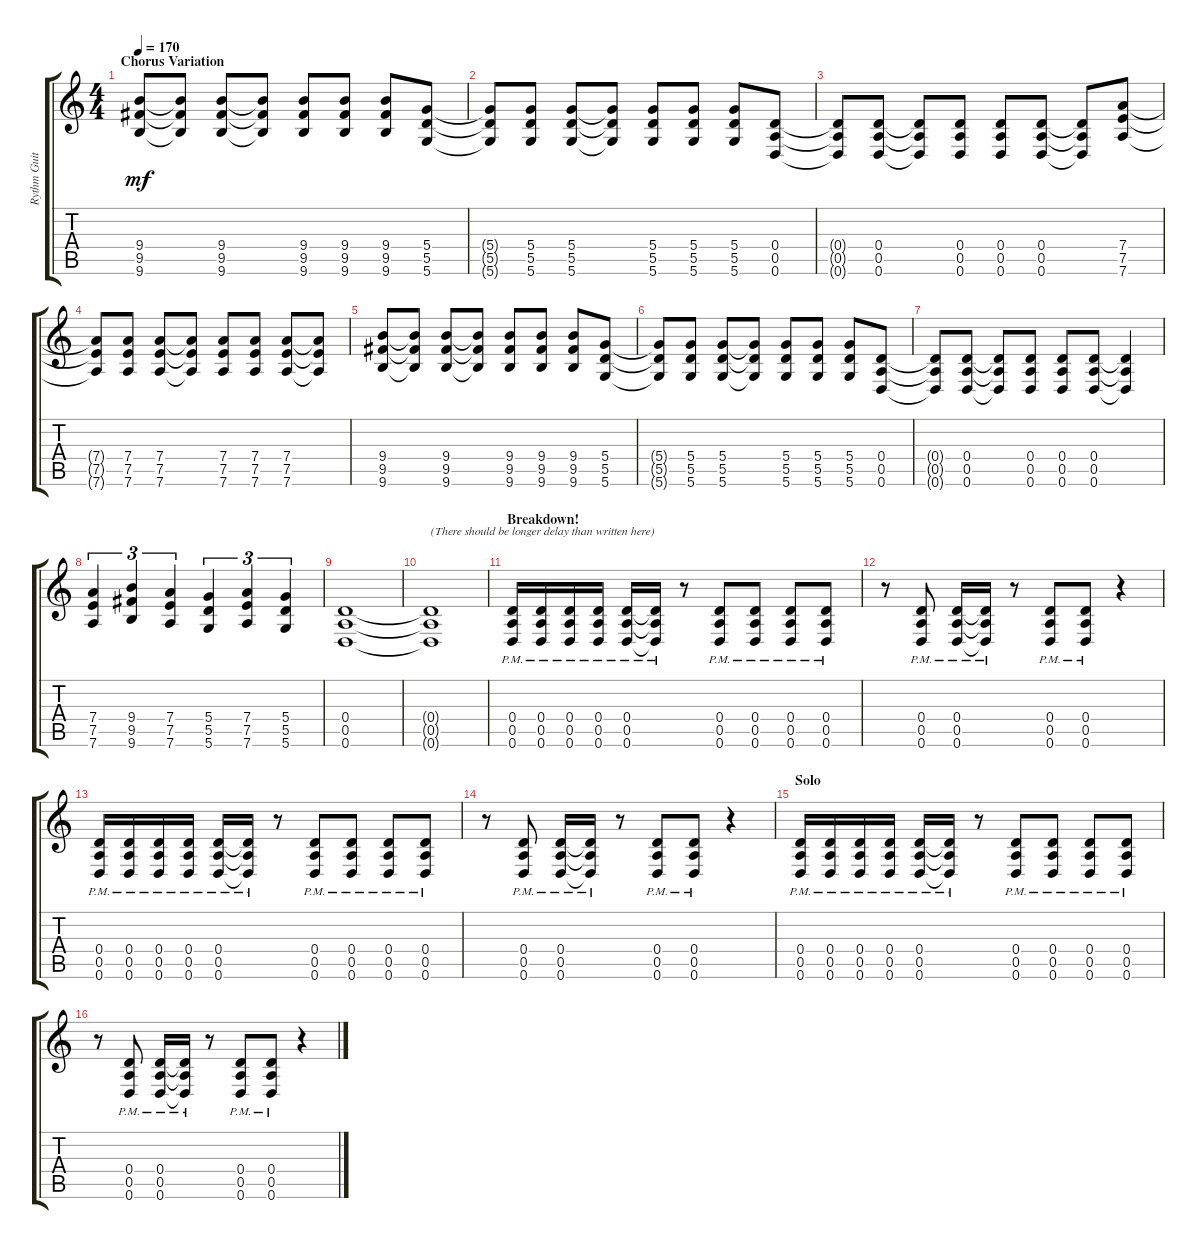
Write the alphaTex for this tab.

\track ("Rythm Guitar" "Rythm Guit") {instrument distortionguitar}
\staff {score tabs}
\tuning (E4 B3 G3 D3 A2 D2) {hide}
\ts (4 4)
\section ("" "Chorus Variation")
\tempo 170
\clef g2
\ks c
(9.4 9.5 9.6).8{dy mf} (9.4{t} 9.5{t} 9.6{t}).8 (9.4 9.5 9.6).8 (9.4{t} 9.5{t} 9.6{t}).8 (9.4 9.5 9.6).8 (9.4 9.5 9.6).8 (9.4 9.5 9.6).8 (5.4 5.5 5.6).8 |
(5.4{t} 5.5{t} 5.6{t}).8 (5.4 5.5 5.6).8 (5.4 5.5 5.6).8 (5.4{t} 5.5{t} 5.6{t}).8 (5.4 5.5 5.6).8 (5.4 5.5 5.6).8 (5.4 5.5 5.6).8 (0.4 0.5 0.6).8 |
(0.4{t} 0.5{t} 0.6{t}).8 (0.4 0.5 0.6).8 (0.4{t} 0.5{t} 0.6{t}).8 (0.4 0.5 0.6).8 (0.4 0.5 0.6).8 (0.4 0.5 0.6).8 (0.4{t} 0.5{t} 0.6{t}).8 (7.4 7.5 7.6).8 |
(7.4{t} 7.5{t} 7.6{t}).8 (7.4 7.5 7.6).8 (7.4 7.5 7.6).8 (7.4{t} 7.5{t} 7.6{t}).8 (7.4 7.5 7.6).8 (7.4 7.5 7.6).8 (7.4 7.5 7.6).8 (7.4{t} 7.5{t} 7.6{t}).8 |
(9.4 9.5 9.6).8 (9.4{t} 9.5{t} 9.6{t}).8 (9.4 9.5 9.6).8 (9.4{t} 9.5{t} 9.6{t}).8 (9.4 9.5 9.6).8 (9.4 9.5 9.6).8 (9.4 9.5 9.6).8 (5.4 5.5 5.6).8 |
(5.4{t} 5.5{t} 5.6{t}).8 (5.4 5.5 5.6).8 (5.4 5.5 5.6).8 (5.4{t} 5.5{t} 5.6{t}).8 (5.4 5.5 5.6).8 (5.4 5.5 5.6).8 (5.4 5.5 5.6).8 (0.4 0.5 0.6).8 |
(0.4{t} 0.5{t} 0.6{t}).8 (0.4 0.5 0.6).8 (0.4{t} 0.5{t} 0.6{t}).8 (0.4 0.5 0.6).8 (0.4 0.5 0.6).8 (0.4 0.5 0.6).8 (0.4{t} 0.5{t} 0.6{t}).4 |
(7.4 7.5 7.6).4{tu (3 2)} (9.4 9.5 9.6).4{tu (3 2)} (7.4 7.5 7.6).4{tu (3 2)} (5.4 5.5 5.6).4{tu (3 2)} (7.4 7.5 7.6).4{tu (3 2)} (5.4 5.5 5.6).4{tu (3 2)} |
(0.4 0.5 0.6).1 |
(0.4{t} 0.5{t} 0.6{t}).1{txt "(There should be longer delay than written here)"} |
\section ("" "Breakdown!")
(0.4{pm} 0.5{pm} 0.6{pm}).16 (0.4{pm} 0.5{pm} 0.6{pm}).16 (0.4{pm} 0.5{pm} 0.6{pm}).16 (0.4{pm} 0.5{pm} 0.6{pm}).16 (0.4{pm} 0.5{pm} 0.6{pm}).16 (0.4{pm t} 0.5{pm t} 0.6{pm t}).16 r.8 (0.4{pm} 0.5{pm} 0.6{pm}).8 (0.4{pm} 0.5{pm} 0.6{pm}).8 (0.4{pm} 0.5{pm} 0.6{pm}).8 (0.4{pm} 0.5{pm} 0.6{pm}).8 |
r.8 (0.4{pm} 0.5{pm} 0.6{pm}).8 (0.4{pm} 0.5{pm} 0.6{pm}).16 (0.4{pm t} 0.5{pm t} 0.6{pm t}).16 r.8 (0.4{pm} 0.5{pm} 0.6{pm}).8 (0.4{pm} 0.5{pm} 0.6{pm}).8 r.4 |
(0.4{pm} 0.5{pm} 0.6{pm}).16 (0.4{pm} 0.5{pm} 0.6{pm}).16 (0.4{pm} 0.5{pm} 0.6{pm}).16 (0.4{pm} 0.5{pm} 0.6{pm}).16 (0.4{pm} 0.5{pm} 0.6{pm}).16 (0.4{pm t} 0.5{pm t} 0.6{pm t}).16 r.8 (0.4{pm} 0.5{pm} 0.6{pm}).8 (0.4{pm} 0.5{pm} 0.6{pm}).8 (0.4{pm} 0.5{pm} 0.6{pm}).8 (0.4{pm} 0.5{pm} 0.6{pm}).8 |
r.8 (0.4{pm} 0.5{pm} 0.6{pm}).8 (0.4{pm} 0.5{pm} 0.6{pm}).16 (0.4{pm t} 0.5{pm t} 0.6{pm t}).16 r.8 (0.4{pm} 0.5{pm} 0.6{pm}).8 (0.4{pm} 0.5{pm} 0.6{pm}).8 r.4 |
\section ("" "Solo")
(0.4{pm} 0.5{pm} 0.6{pm}).16 (0.4{pm} 0.5{pm} 0.6{pm}).16 (0.4{pm} 0.5{pm} 0.6{pm}).16 (0.4{pm} 0.5{pm} 0.6{pm}).16 (0.4{pm} 0.5{pm} 0.6{pm}).16 (0.4{pm t} 0.5{pm t} 0.6{pm t}).16 r.8 (0.4{pm} 0.5{pm} 0.6{pm}).8 (0.4{pm} 0.5{pm} 0.6{pm}).8 (0.4{pm} 0.5{pm} 0.6{pm}).8 (0.4{pm} 0.5{pm} 0.6{pm}).8 |
r.8 (0.4{pm} 0.5{pm} 0.6{pm}).8 (0.4{pm} 0.5{pm} 0.6{pm}).16 (0.4{pm t} 0.5{pm t} 0.6{pm t}).16 r.8 (0.4{pm} 0.5{pm} 0.6{pm}).8 (0.4{pm} 0.5{pm} 0.6{pm}).8 r.4
